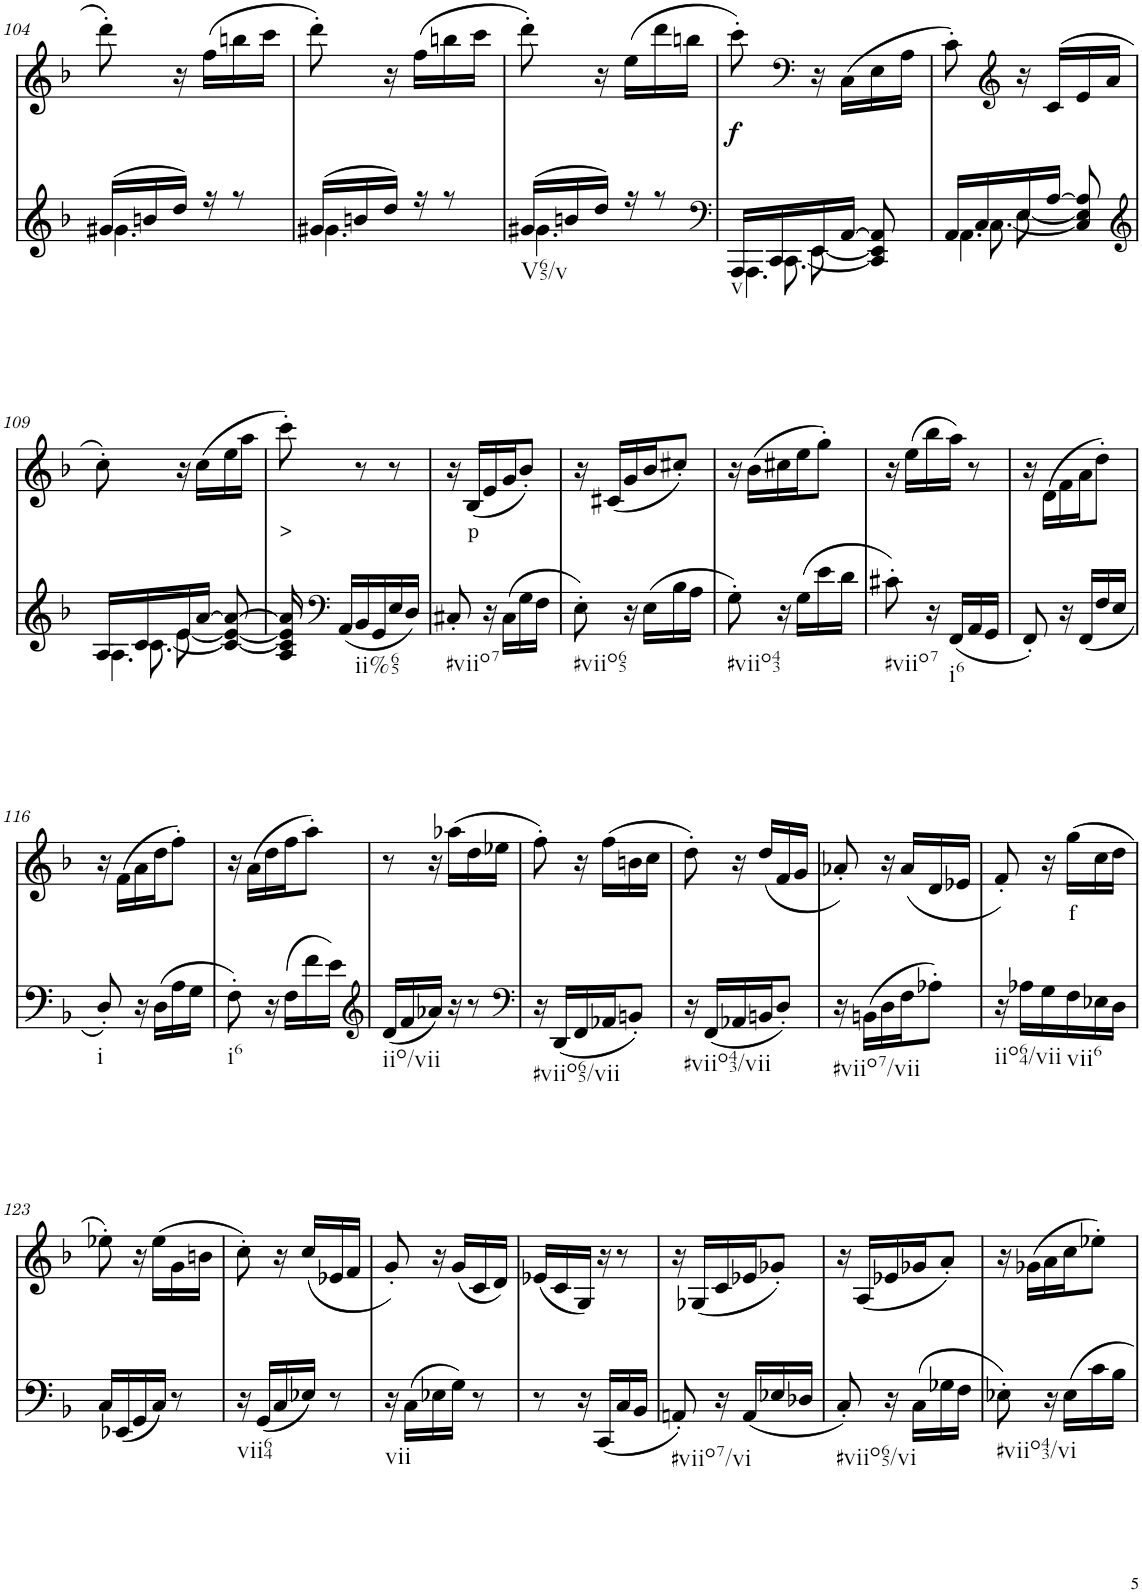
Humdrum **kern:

**kern	**kern	**text	**dynam
*part2	*part1	*part1	*part1
*staff2	*staff1	*staff1	*staff1
*I"Piano	*I"Piano	*	*
*I'Pno	*I'Pno	*	*
!!LO:PB:g=z
*clefG2	*clefG2	*	*
*k[b-]	*k[b-]	*	*
*d:	*d:	*	*
*M3/8	*M3/8	*	*
=104	=104	=104	=104
*^	*	*	*
(16g#X/LL	4.g#\	8ddd'\	.	.
16bn/	.	.	.	.
16dd/JJ)	.	16r	.	.
16r	.	(16ff\LL	.	.
8r	.	16bbn\	.	.
.	.	16ccc\JJ	.	.
=105	=105	=105	=105	=105
(16g#X/LL	4.g#\	8ddd'\)	.	.
16bn/	.	.	.	.
16dd/JJ)	.	16r	.	.
16r	.	(16ff\LL	.	.
8r	.	16bbn\	.	.
.	.	16ccc\JJ	.	.
=106	=106	=106	=106	=106
!LO:TX:b:t=V65/v	!	!	!	!
(16g#X/LL	4.g#\	8ddd'\)	.	.
16bn/	.	.	.	.
16dd/JJ)	.	16r	.	.
16r	.	(16ee\LL	.	.
8r	.	16ddd\	.	.
.	.	16bbn\JJ	.	.
*v	*v	*	*	*
=107	=107	=107	=107
*clefF4	*	*	*
*^	*	*	*
*	*^	*	*	*
*	*	*^	*	*	*
!LO:TX:b:t=v	!	!	!	!	!	!
!	!	!	!	!	!LO:LY:b	!LO:DY:b
16AAA/LL	4.AAA\	16ryy	8ryy	8ccc'\)	f	f
[<16CC/	.	8.CC\	.	.	.	.
*	*	*	*	*clefF4	*	*
16EE/	.	.	[8EE\	16r	.	.
[16AA/JJ	.	.	.	(16C\LL	.	.
8CC/] 8EE/] 8AA/]	.	8ryy	8ryy	16E\	.	.
.	.	.	.	16A\JJ	.	.
=108	=108	=108	=108	=108	=108	=108
16AA/LL	4.AA\	16ryy	8ryy	8c'\)	.	.
[<16C/	.	8.C\	.	.	.	.
*	*	*	*	*clefG2	*	*
16E/	.	.	[8E\	16r	.	.
[16A/JJ	.	.	.	(>16c/LL	.	.
8C/] 8E/] 8A/]	.	8ryy	8ryy	16e/	.	.
.	.	.	.	16a/JJ	.	.
!!LO:LB:g=z
=109	=109	=109	=109	=109	=109	=109
*clefG2	*	*	*	*	*	*
16A/LL	4.A\	16ryy	8ryy	8cc'\)	.	.
[<16c/	.	8.c\	.	.	.	.
16e/	.	.	[8e\	16r	.	.
[16a/JJ	.	.	.	(16cc\LL	.	.
8c/_ 8e/_ 8a/_	.	8ryy	8ryy	16ee\	.	.
.	.	.	.	16aa\JJ	.	.
*v	*v	*v	*v	*	*	*
=110	=110	=110	=110
!	!	!LO:LY:b	!
16A/ 16c/] 16e/] 16a/]	8ccc'\)	>	.
*clefF4	*	*	*
(16AA/LL	.	.	.
!LO:TX:b:t=ii%65	!	!	!
16BB-/	8r	.	.
16GG/	.	.	.
16E/	8r	.	.
16D/JJ)	.	.	.
=111	=111	=111	=111
!LO:TX:b:t=#viio7	!	!	!
8C#X'/	16r	.	.
!	!	!LO:LY:b	!
.	(16B-/LL	p	.
16r	16e/	.	.
(16C#\LL	16g/J	.	.
16G\	8b-'/J)	.	.
16F\JJ	.	.	.
=112	=112	=112	=112
!LO:TX:b:t=#viio65	!	!	!
8E'\)	16r	.	.
.	(16c#X/LL	.	.
16r	16g/	.	.
(16E\LL	16b-/J	.	.
16B-\	8cc#X'/J)	.	.
16A\JJ	.	.	.
=113	=113	=113	=113
!LO:TX:b:t=#viio43	!	!	!
8G'\)	16r	.	.
.	(16b-\LL	.	.
16r	16cc#X\	.	.
(16G\LL	16ee\J	.	.
16e\	8gg'\J)	.	.
16d\JJ	.	.	.
=114	=114	=114	=114
!LO:TX:b:t=#viio7	!	!	!
8c#X'\)	16r	.	.
.	(16ee\LL	.	.
16r	16bb-\	.	.
!LO:TX:b:t=i6	!	!	!
(16FF/LL	16aa\JJ)	.	.
16AA/	8r	.	.
16GG/JJ	.	.	.
=115	=115	=115	=115
8FF'/)	16r	.	.
.	(16d\LL	.	.
16r	16f\	.	.
(16FF/LL	16a\J	.	.
16F/	8dd'\J)	.	.
16E/JJ	.	.	.
!!LO:LB:g=z
=116	=116	=116	=116
!LO:TX:b:t=i	!	!	!
8D'/)	16r	.	.
.	(16f\LL	.	.
16r	16a\	.	.
(16D\LL	16dd\J	.	.
16A\	8ff'\J)	.	.
16G\JJ	.	.	.
=117	=117	=117	=117
!LO:TX:b:t=i6	!	!	!
8F'\)	16r	.	.
.	(16a\LL	.	.
16r	16dd\	.	.
(16F\LL	16ff\J	.	.
16f\	8aa'\J)	.	.
16e\JJ)	.	.	.
=118	=118	=118	=118
*clefG2	*	*	*
!LO:TX:b:t=iio/vii	!	!	!
(16d/LL	8r	.	.
16f/	.	.	.
16a-X/JJ)	16r	.	.
16r	(16aa-X\LL	.	.
8r	16dd\	.	.
.	16ee-X\JJ	.	.
=119	=119	=119	=119
*clefF4	*	*	*
!LO:TX:b:t=#viio65/vii	!	!	!
16r	8ff'\)	.	.
(16DD/LL	.	.	.
16FF/	16r	.	.
16AA-X/J	(16ff\LL	.	.
8BBn'/J)	16bn\	.	.
.	16cc\JJ	.	.
=120	=120	=120	=120
!LO:TX:b:t=#viio43/vii	!	!	!
16r	8dd'\)	.	.
(16FF/LL	.	.	.
16AA-X/	16r	.	.
16BBn/J	(16dd/LL	.	.
8D'/J)	16f/	.	.
.	16g/JJ	.	.
=121	=121	=121	=121
!LO:TX:b:t=#viio7/vii	!	!	!
16r	8a-X'/)	.	.
(16BBn\LL	.	.	.
16D\	16r	.	.
16F\J	(16a-/LL	.	.
8A-X'\J)	16d/	.	.
.	16e-X/JJ	.	.
=122	=122	=122	=122
!LO:TX:b:t=iio64/vii	!	!	!
16r	8f'/)	.	.
16A-X\LL	.	.	.
16G\	16r	.	.
!LO:TX:b:t=vii6	!	!	!
!	!	!LO:LY:b	!
16F\	(16gg\LL	f	.
16E-X\	16cc\	.	.
16D\JJ	16dd\JJ	.	.
!!LO:LB:g=z
=123	=123	=123	=123
16C/LL	8ee-X'\)	.	.
(16EE-X/	.	.	.
16GG/	16r	.	.
16C/JJ)	(16ee-\LL	.	.
8r	16g\	.	.
.	16bn\JJ	.	.
=124	=124	=124	=124
!LO:TX:b:t=vii64	!	!	!
16r	8cc'\)	.	.
(16GG/LL	.	.	.
16C/	16r	.	.
16E-X/JJ)	(16cc/LL	.	.
8r	16e-X/	.	.
.	16f/JJ	.	.
=125	=125	=125	=125
!LO:TX:b:t=vii	!	!	!
16r	8g'/)	.	.
(16C\LL	.	.	.
16E-X\	16r	.	.
16G\JJ)	(16g/LL	.	.
8r	16c/	.	.
.	16d/JJ)	.	.
=126	=126	=126	=126
8r	(16e-X/LL	.	.
.	16c/	.	.
16r	16G/JJ)	.	.
(16CC/LL	16r	.	.
16C/	8r	.	.
16BB-/JJ	.	.	.
=127	=127	=127	=127
!LO:TX:b:t=#viio7/vi	!	!	!
8AAn'/)	16r	.	.
.	(16G-X/LL	.	.
16r	16c/	.	.
(16AA/LL	16e-X/J	.	.
16E-X/	8g-X'/J)	.	.
16D-X/JJ	.	.	.
=128	=128	=128	=128
!LO:TX:b:t=#viio65/vi	!	!	!
8C'/)	16r	.	.
.	(16A/LL	.	.
16r	16e-X/	.	.
(16C\LL	16g-X/J	.	.
16G-X\	8a'/J)	.	.
16F\JJ	.	.	.
=129	=129	=129	=129
!LO:TX:b:t=#viio43/vi	!	!	!
8E-X'\)	16r	.	.
.	(16g-X\LL	.	.
16r	16a\	.	.
16E-\LL	16cc\J	.	.
16c\	8ee-X'\J)	.	.
16B-\JJ	.	.	.
=	=	=	=
*-	*-	*-	*-
